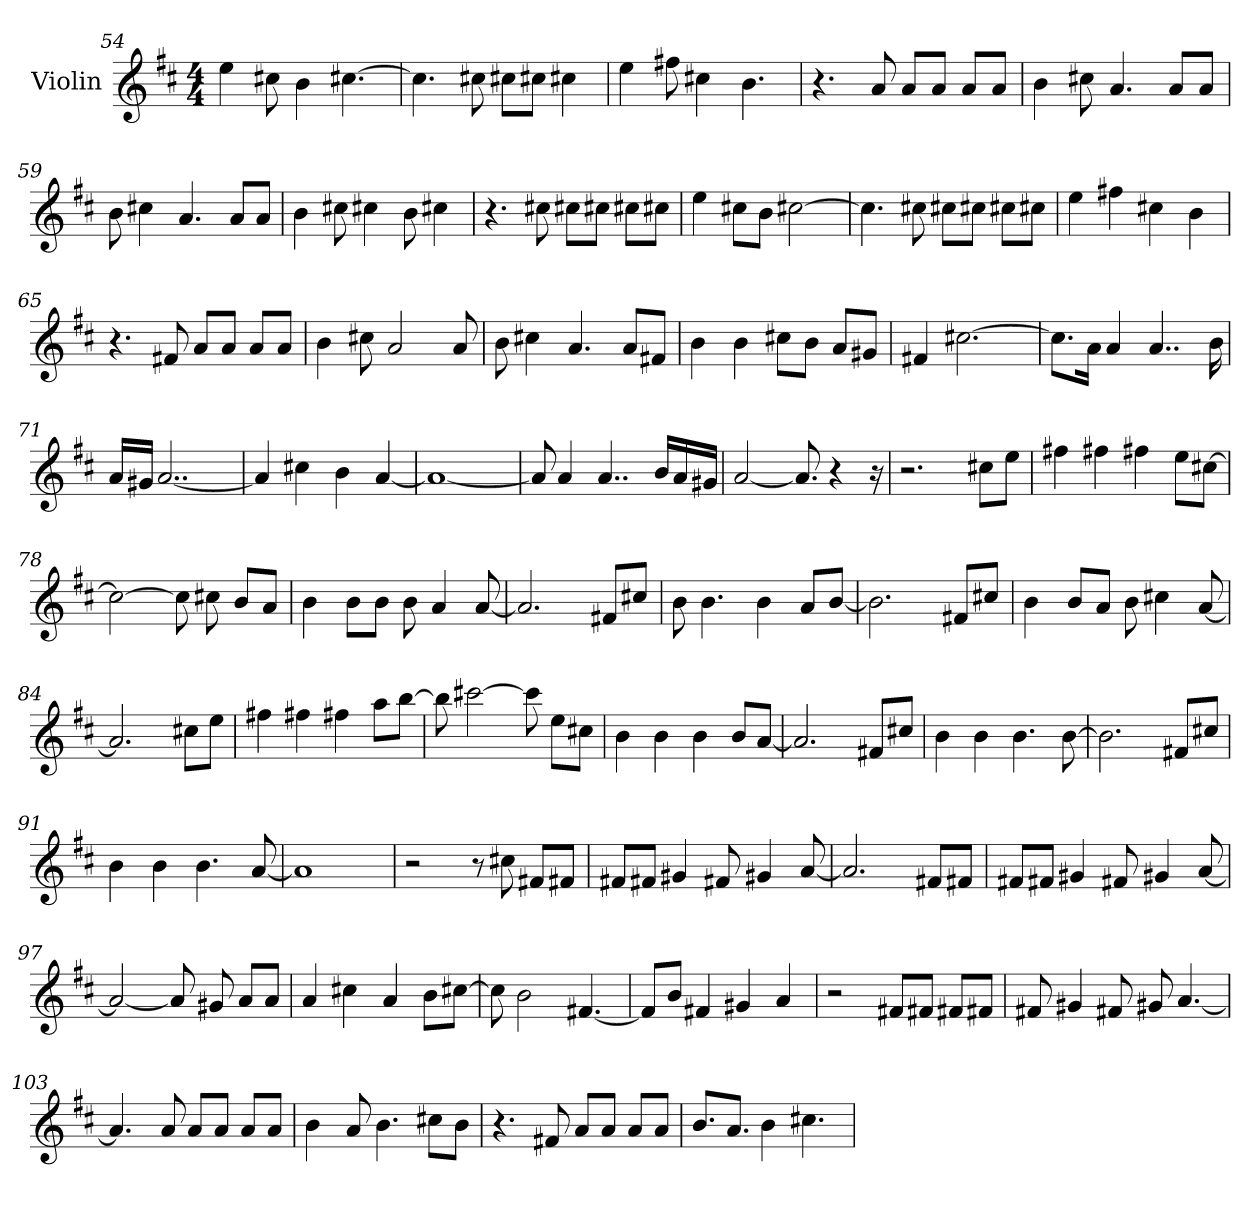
**kern
*part1
*staff1
*I"Violin
*I'Vln
*clefG2
*k[f#c#]
*D:
*M4/4
=54
4ee
8cc#X
4b
[4.cc#X
=55
4.cc#]
8cc#X
8cc#X\L
8cc#X\J
4cc#X
=56
4ee
8ff#X
4cc#X
4.b
=57
4.r
8a
8a/L
8a/J
8a/L
8a/J
=58
4b
8cc#X
4.a
8a/L
8a/J
=59
8b
4cc#X
4.a
8a/L
8a/J
=60
4b
8cc#X
4cc#X
8b
4cc#X
=61
4.r
8cc#X
8cc#X\L
8cc#X\J
8cc#X\L
8cc#X\J
=62
4ee
8cc#X\L
8b\J
[2cc#X
=63
4.cc#]
8cc#X
8cc#X\L
8cc#X\J
8cc#X\L
8cc#X\J
=64
4ee
4ff#X
4cc#X
4b
=65
4.r
8f#X
8a/L
8a/J
8a/L
8a/J
=66
4b
8cc#X
2a
8a
=67
8b
4cc#X
4.a
8a/L
8f#X/J
=68
4b
4b
8cc#X\L
8b\J
8a/L
8g#X/J
=69
4f#X
[2.cc#X
=70
8.cc#\L]
16a\Jk
4a
4..a
16b
=71
16a/LL
16g#X/JJ
[2..a
=72
4a]
4cc#X
4b
[4a
=73
1a_
=74
8a]
4a
4..a
16b/LL
16a/
16g#X/JJ
=75
[2a
8.a]
4r
16r
=76
2.r
8cc#X\L
8ee\J
=77
4ff#X
4ff#X
4ff#X
8ee\L
[8cc#X\J
=78
2cc#_
8cc#]
8cc#X
8b/L
8a/J
=79
4b
8b\L
8b\J
8b
4a
[8a
=80
2.a]
8f#X/L
8cc#X/J
=81
8b
4.b
4b
8a/L
[8b/J
=82
2.b]
8f#X/L
8cc#X/J
=83
4b
8b/L
8a/J
8b
4cc#X
[8a
=84
2.a]
8cc#X\L
8ee\J
=85
4ff#X
4ff#X
4ff#X
8aa\L
[8bb\J
=86
8bb]
[2ccc#X
8ccc#]
8ee\L
8cc#X\J
=87
4b
4b
4b
8b/L
[8a/J
=88
2.a]
8f#X/L
8cc#X/J
=89
4b
4b
4.b
[8b
=90
2.b]
8f#X/L
8cc#X/J
=91
4b
4b
4.b
[8a
=92
1a]
=93
2r
8r
8cc#X
8f#X/L
8f#X/J
=94
8f#X/L
8f#X/J
4g#X
8f#X
4g#X
[8a
=95
2.a]
8f#X/L
8f#X/J
=96
8f#X/L
8f#X/J
4g#X
8f#X
4g#X
[8a
=97
2a_
8a]
8g#X
8a/L
8a/J
=98
4a
4cc#X
4a
8b\L
[8cc#X\J
=99
8cc#]
2b
[4.f#X
=100
8f#/L]
8b/J
4f#X
4g#X
4a
=101
2r
8f#X/L
8f#X/J
8f#X/L
8f#X/J
=102
8f#X
4g#X
8f#X
8g#X
[4.a
=103
4.a]
8a
8a/L
8a/J
8a/L
8a/J
=104
4b
8a
4.b
8cc#X\L
8b\J
=105
4.r
8f#X
8a/L
8a/J
8a/L
8a/J
=106
8.b/L
8.a/J
4b
4.cc#X
=
*-
